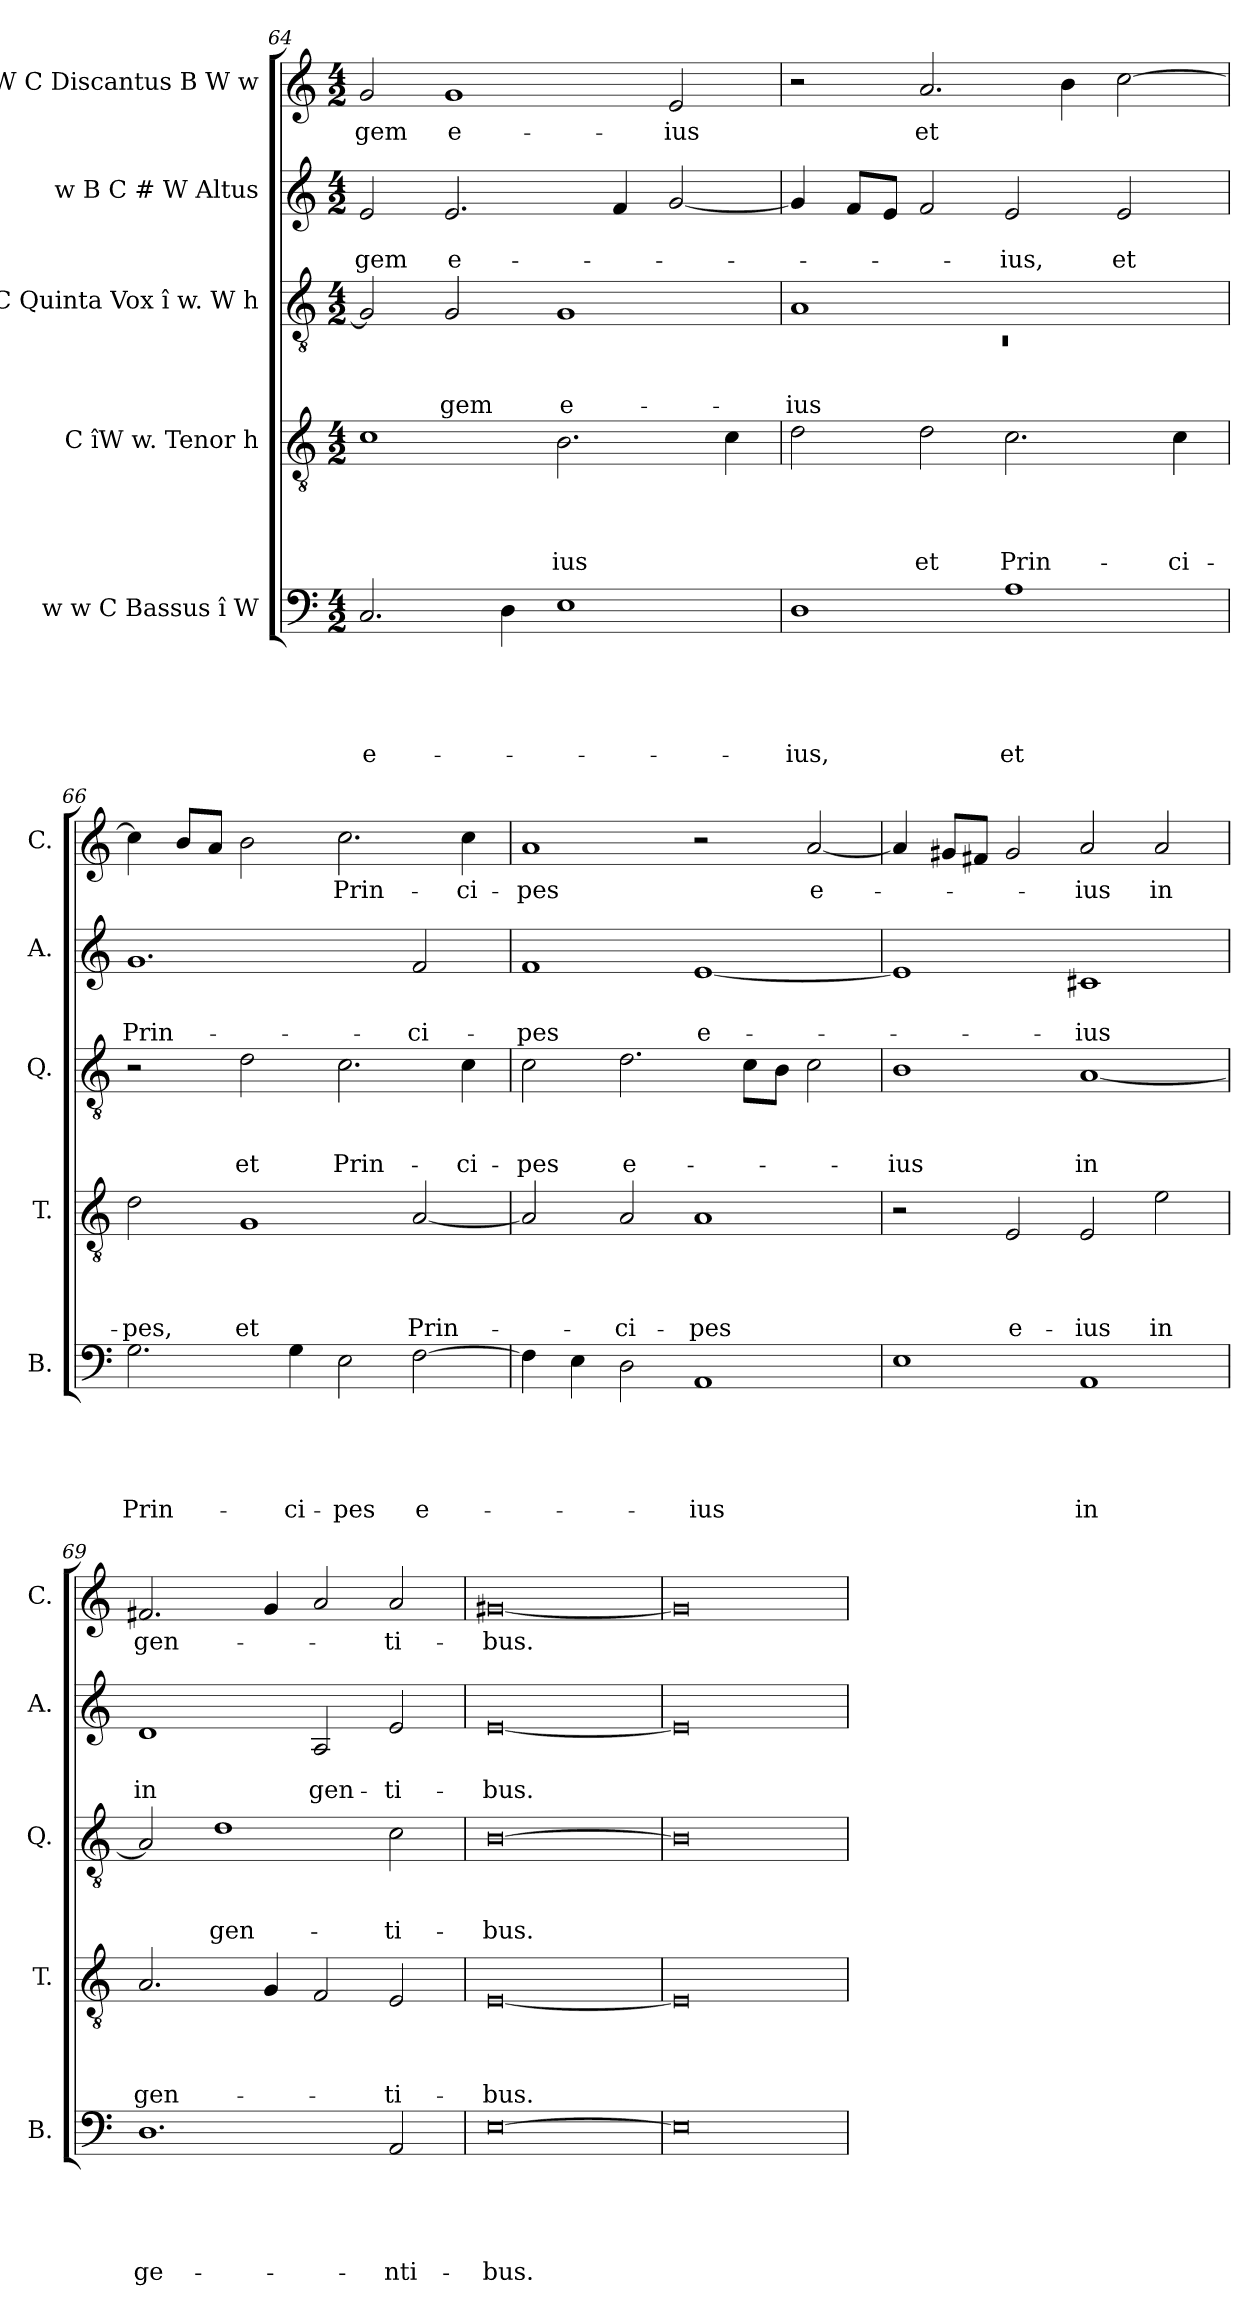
**kern	**text	**text	**text	**text	**text	**kern	**text	**text	**text	**text	**kern	**text	**text	**text	**kern	**text	**text	**kern	**text
*part5	*part5	*part5	*part5	*part5	*part5	*part4	*part4	*part4	*part4	*part4	*part3	*part3	*part3	*part3	*part2	*part2	*part2	*part1	*part1
*staff5	*staff5	*staff5	*staff5	*staff5	*staff5	*staff4	*staff4	*staff4	*staff4	*staff4	*staff3	*staff3	*staff3	*staff3	*staff2	*staff2	*staff2	*staff1	*staff1
*I"w w C Bassus î W	*	*	*	*	*	*I"C îW w. Tenor h	*	*	*	*	*I"C Quinta Vox î w. W h	*	*	*	*I"w B C # W Altus	*	*	*I"W C Discantus B W w	*
*I'B.	*	*	*	*	*	*I'T.	*	*	*	*	*I'Q.	*	*	*	*I'A.	*	*	*I'C.	*
*clefF4	*	*	*	*	*	*clefGv2	*	*	*	*	*clefGv2	*	*	*	*clefG2	*	*	*clefG2	*
*k[]	*	*	*	*	*	*k[]	*	*	*	*	*k[]	*	*	*	*k[]	*	*	*k[]	*
*C:	*	*	*	*	*	*C:	*	*	*	*	*C:	*	*	*	*C:	*	*	*C:	*
*M4/2	*	*	*	*	*	*M4/2	*	*	*	*	*M4/2	*	*	*	*M4/2	*	*	*M4/2	*
=64	=64	=64	=64	=64	=64	=64	=64	=64	=64	=64	=64	=64	=64	=64	=64	=64	=64	=64	=64
!	!	!	!	!	!LO:LY:b	!	!	!	!	!	!	!	!	!	!	!	!LO:LY:b	!	!LO:LY:b
2.C/	.	.	.	.	e-	1c	.	.	.	.	2G/]	.	.	.	2e/	.	-gem	2g/	-gem
!	!	!	!	!	!	!	!	!	!	!	!	!	!	!LO:LY:b	!	!	!LO:LY:b	!	!LO:LY:b:rj
.	.	.	.	.	.	.	.	.	.	.	2G/	.	.	-gem	2.e/	.	e-	1g	e-
4D\	.	.	.	.	.	.	.	.	.	.	.	.	.	.	.	.	.	.	.
!	!	!	!	!	!	!	!	!	!	!LO:LY:b	!	!	!	!LO:LY:b:rj	!	!	!	!	!
1E	.	.	.	.	.	2.B\	.	.	.	-ius	1G	.	.	e-	.	.	.	.	.
.	.	.	.	.	.	.	.	.	.	.	.	.	.	.	4f/	.	.	.	.
!	!	!	!	!	!	!	!	!	!	!	!	!	!	!	!	!	!	!	!LO:LY:b
.	.	.	.	.	.	.	.	.	.	.	.	.	.	.	[<2g/	.	.	2e/	-ius
.	.	.	.	.	.	4c\	.	.	.	.	.	.	.	.	.	.	.	.	.
=65	=65	=65	=65	=65	=65	=65	=65	=65	=65	=65	=65	=65	=65	=65	=65	=65	=65	=65	=65
*	*	*	*	*	*	*	*	*	*	*	*^	*	*	*	*	*	*	*	*
!	!	!	!	!	!LO:LY:b	!	!	!	!	!	!	!LO:N:vis=1	!	!	!LO:LY:b	!	!	!	!	!
1D	.	.	.	.	-ius,	2d\	.	.	.	.	1A	0rC	.	.	-ius	4g/]	.	.	2r	.
.	.	.	.	.	.	.	.	.	.	.	.	.	.	.	.	8f/L	.	.	.	.
.	.	.	.	.	.	.	.	.	.	.	.	.	.	.	.	8e/J	.	.	.	.
!	!	!	!	!	!	!	!	!	!	!LO:LY:b	!	!	!	!	!	!	!	!	!	!LO:LY:b
.	.	.	.	.	.	2d\	.	.	.	et	.	.	.	.	.	2f/	.	.	2.a/	et
!	!	!	!	!	!LO:LY:b	!	!	!	!	!LO:LY:b	!	!	!	!	!	!	!	!LO:LY:b	!	!
1A	.	.	.	.	et	2.c\	.	.	.	Prin-	1ryy	.	.	.	.	2e/	.	-ius,	.	.
.	.	.	.	.	.	.	.	.	.	.	.	.	.	.	.	.	.	.	4b\	.
!	!	!	!	!	!	!	!	!	!	!	!	!	!	!	!	!	!	!LO:LY:b	!	!
.	.	.	.	.	.	.	.	.	.	.	.	.	.	.	.	2e/	.	et	[>2cc\	.
!	!	!	!	!	!	!	!	!	!	!LO:LY:b	!	!	!	!	!	!	!	!	!	!
.	.	.	.	.	.	4c\	.	.	.	-ci-	.	.	.	.	.	.	.	.	.	.
*	*	*	*	*	*	*	*	*	*	*	*v	*v	*	*	*	*	*	*	*	*
=66	=66	=66	=66	=66	=66	=66	=66	=66	=66	=66	=66	=66	=66	=66	=66	=66	=66	=66	=66
!	!	!	!	!	!LO:LY:b	!	!	!	!	!LO:LY:b	!	!	!	!	!	!	!LO:LY:b	!	!
2.G\	.	.	.	.	Prin-	2d\	.	.	.	-pes,	2r	.	.	.	1.g	.	Prin-	4cc\]	.
.	.	.	.	.	.	.	.	.	.	.	.	.	.	.	.	.	.	8b/L	.
.	.	.	.	.	.	.	.	.	.	.	.	.	.	.	.	.	.	8a/J	.
!	!	!	!	!	!	!	!	!	!	!LO:LY:b	!	!	!	!LO:LY:b	!	!	!	!	!
.	.	.	.	.	.	1G	.	.	.	et	2d\	.	.	et	.	.	.	2b\	.
!	!	!	!	!	!LO:LY:b	!	!	!	!	!	!	!	!	!	!	!	!	!	!
4G\	.	.	.	.	-ci-	.	.	.	.	.	.	.	.	.	.	.	.	.	.
!	!	!	!	!	!LO:LY:b:rj	!	!	!	!	!	!	!	!	!LO:LY:b	!	!	!	!	!LO:LY:b
2E\	.	.	.	.	-pes	.	.	.	.	.	2.c\	.	.	Prin-	.	.	.	2.cc\	Prin-
!	!	!	!	!	!LO:LY:b	!	!	!	!	!LO:LY:b	!	!	!	!	!	!	!LO:LY:b	!	!
[>2F\	.	.	.	.	e-	[>2A/	.	.	.	Prin-	.	.	.	.	2f/	.	-ci-	.	.
!	!	!	!	!	!	!	!	!	!	!	!	!	!	!LO:LY:b	!	!	!	!	!LO:LY:b
.	.	.	.	.	.	.	.	.	.	.	4c\	.	.	-ci-	.	.	.	4cc\	-ci-
!!LO:PB:g=z
=67	=67	=67	=67	=67	=67	=67	=67	=67	=67	=67	=67	=67	=67	=67	=67	=67	=67	=67	=67
!	!	!	!	!	!	!	!	!	!	!	!	!	!	!LO:LY:b	!	!	!LO:LY:b	!	!LO:LY:b
4F\]	.	.	.	.	.	2A/]	.	.	.	.	2c\	.	.	-pes	1f	.	-pes	1a	-pes
4E\	.	.	.	.	.	.	.	.	.	.	.	.	.	.	.	.	.	.	.
!	!	!	!	!	!	!	!	!	!	!LO:LY:b	!	!	!	!LO:LY:b	!	!	!	!	!
2D\	.	.	.	.	.	2A/	.	.	.	-ci-	2.d\	.	.	e-	.	.	.	.	.
!	!	!	!	!	!LO:LY:b	!	!	!	!	!LO:LY:b	!	!	!	!	!	!	!LO:LY:b:rj	!	!
1AA	.	.	.	.	-ius	1A	.	.	.	-pes	.	.	.	.	[<1e	.	e-	2r	.
.	.	.	.	.	.	.	.	.	.	.	8c\L	.	.	.	.	.	.	.	.
.	.	.	.	.	.	.	.	.	.	.	8B\J	.	.	.	.	.	.	.	.
!	!	!	!	!	!	!	!	!	!	!	!	!	!	!	!	!	!	!	!LO:LY:b
.	.	.	.	.	.	.	.	.	.	.	2c\	.	.	.	.	.	.	[<2a/	e-
=68	=68	=68	=68	=68	=68	=68	=68	=68	=68	=68	=68	=68	=68	=68	=68	=68	=68	=68	=68
!	!	!	!	!	!	!	!	!	!	!	!	!	!	!LO:LY:b	!	!	!	!	!
1E	.	.	.	.	.	2r	.	.	.	.	1B	.	.	-ius	1e]	.	.	4a/]	.
.	.	.	.	.	.	.	.	.	.	.	.	.	.	.	.	.	.	8g#/L	.
.	.	.	.	.	.	.	.	.	.	.	.	.	.	.	.	.	.	8f#/J	.
!	!	!	!	!	!	!	!	!	!	!LO:LY:b	!	!	!	!	!	!	!	!	!
.	.	.	.	.	.	2E/	.	.	.	e-	.	.	.	.	.	.	.	2g#/	.
!	!	!	!	!	!LO:LY:b	!	!	!	!	!LO:LY:b	!	!	!	!LO:LY:b	!	!	!LO:LY:b	!	!LO:LY:b
1AA	.	.	.	.	in	2E/	.	.	.	-ius	[<1A	.	.	in	1c#X	.	-ius	2a/	-ius
!	!	!	!	!	!	!	!	!	!	!LO:LY:b	!	!	!	!	!	!	!	!	!LO:LY:b
.	.	.	.	.	.	2e\	.	.	.	in	.	.	.	.	.	.	.	2a/	in
=69	=69	=69	=69	=69	=69	=69	=69	=69	=69	=69	=69	=69	=69	=69	=69	=69	=69	=69	=69
!	!	!	!	!	!LO:LY:b	!	!	!	!	!LO:LY:b	!	!	!	!	!	!	!LO:LY:b	!	!LO:LY:b
1.D	.	.	.	.	ge-	2.A/	.	.	.	gen-	2A/]	.	.	.	1d	.	in	2.f#X/	gen-
!	!	!	!	!	!	!	!	!	!	!	!	!	!	!LO:LY:b	!	!	!	!	!
.	.	.	.	.	.	.	.	.	.	.	1d	.	.	gen-	.	.	.	.	.
.	.	.	.	.	.	4G/	.	.	.	.	.	.	.	.	.	.	.	4g/	.
!	!	!	!	!	!	!	!	!	!	!	!	!	!	!	!	!	!LO:LY:b	!	!
.	.	.	.	.	.	2F/	.	.	.	.	.	.	.	.	2A/	.	gen-	2a/	.
!	!	!	!	!	!LO:LY:b	!	!	!	!	!LO:LY:b	!	!	!	!LO:LY:b	!	!	!LO:LY:b	!	!LO:LY:b
2AA/	.	.	.	.	-nti-	2E/	.	.	.	-ti-	2c\	.	.	-ti-	2e/	.	-ti-	2a/	-ti-
=70	=70	=70	=70	=70	=70	=70	=70	=70	=70	=70	=70	=70	=70	=70	=70	=70	=70	=70	=70
!	!	!	!	!	!LO:LY:b	!	!	!	!	!LO:LY:b	!	!	!	!LO:LY:b	!	!	!LO:LY:b	!	!LO:LY:b
[0E	.	.	.	.	-bus.	[0E	.	.	.	-bus.	[0B	.	.	-bus.	[0e	.	-bus.	[0g#X	-bus.
=71	=71	=71	=71	=71	=71	=71	=71	=71	=71	=71	=71	=71	=71	=71	=71	=71	=71	=71	=71
0E]	.	.	.	.	.	0E]	.	.	.	.	0B]	.	.	.	0e]	.	.	0g#]	.
=	=	=	=	=	=	=	=	=	=	=	=	=	=	=	=	=	=	=	=
*-	*-	*-	*-	*-	*-	*-	*-	*-	*-	*-	*-	*-	*-	*-	*-	*-	*-	*-	*-
